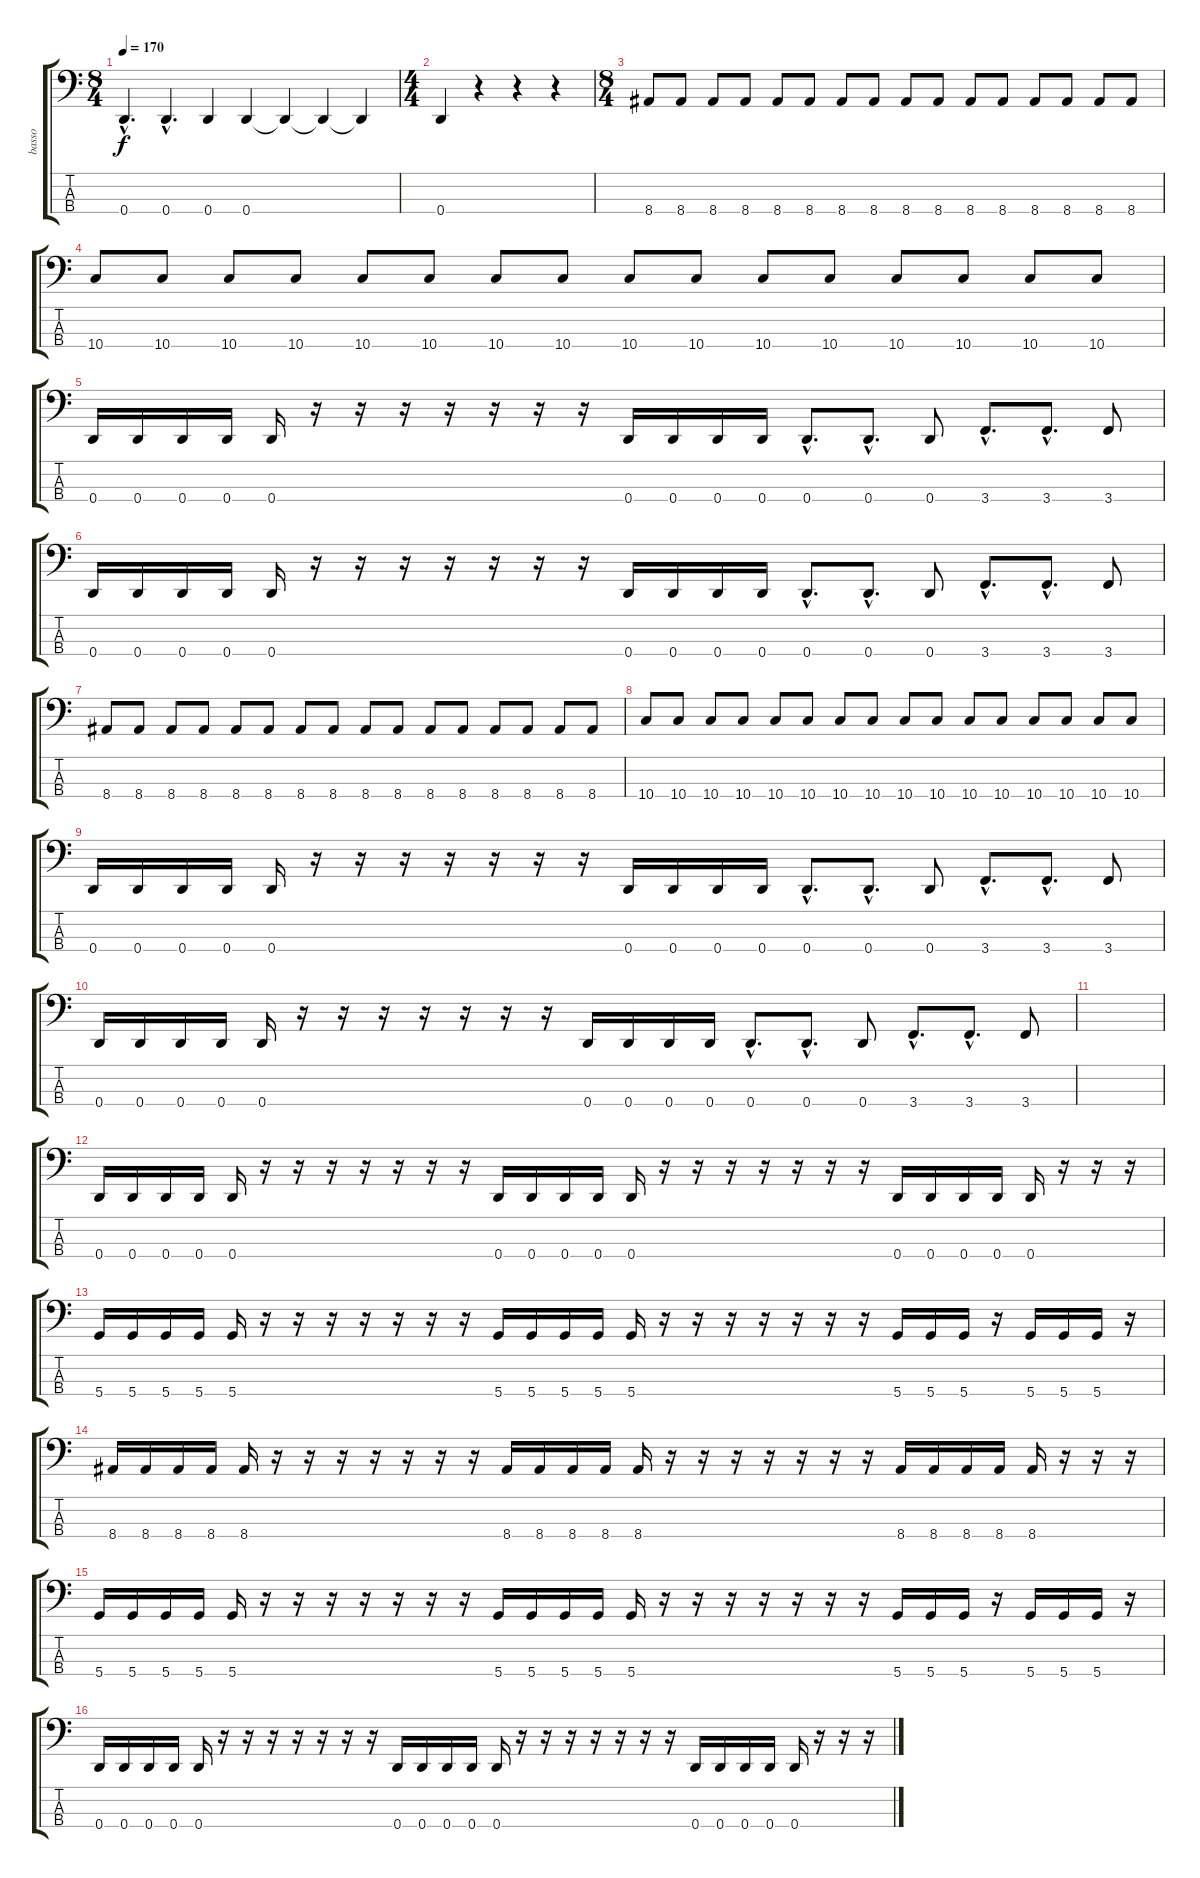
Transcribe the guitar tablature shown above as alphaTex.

\track ("basso" "basso") {instrument electricbasspick}
\staff {score tabs}
\tuning (G2 D2 A1 D1) {hide}
\ts (8 4)
\tempo 170
\clef f4
\ks c
0.4{hac}.4{d dy f} 0.4{hac}.4{d} 0.4.4 0.4.4 0.4{t}.4 0.4{t}.4 0.4{t}.4 |
\ts (4 4)
0.4.4 r.4 r.4 r.4 |
\ts (8 4)
8.4.8 8.4.8 8.4.8 8.4.8 8.4.8 8.4.8 8.4.8 8.4.8 8.4.8 8.4.8 8.4.8 8.4.8 8.4.8 8.4.8 8.4.8 8.4.8 |
10.4.8 10.4.8 10.4.8 10.4.8 10.4.8 10.4.8 10.4.8 10.4.8 10.4.8 10.4.8 10.4.8 10.4.8 10.4.8 10.4.8 10.4.8 10.4.8 |
0.4.16 0.4.16 0.4.16 0.4.16 0.4.16 r.16 r.16 r.16 r.16 r.16 r.16 r.16 0.4.16 0.4.16 0.4.16 0.4.16 0.4{hac}.8{d} 0.4{hac}.8{d} 0.4.8 3.4{hac}.8{d} 3.4{hac}.8{d} 3.4.8 |
0.4.16 0.4.16 0.4.16 0.4.16 0.4.16 r.16 r.16 r.16 r.16 r.16 r.16 r.16 0.4.16 0.4.16 0.4.16 0.4.16 0.4{hac}.8{d} 0.4{hac}.8{d} 0.4.8 3.4{hac}.8{d} 3.4{hac}.8{d} 3.4.8 |
8.4.8 8.4.8 8.4.8 8.4.8 8.4.8 8.4.8 8.4.8 8.4.8 8.4.8 8.4.8 8.4.8 8.4.8 8.4.8 8.4.8 8.4.8 8.4.8 |
10.4.8 10.4.8 10.4.8 10.4.8 10.4.8 10.4.8 10.4.8 10.4.8 10.4.8 10.4.8 10.4.8 10.4.8 10.4.8 10.4.8 10.4.8 10.4.8 |
0.4.16 0.4.16 0.4.16 0.4.16 0.4.16 r.16 r.16 r.16 r.16 r.16 r.16 r.16 0.4.16 0.4.16 0.4.16 0.4.16 0.4{hac}.8{d} 0.4{hac}.8{d} 0.4.8 3.4{hac}.8{d} 3.4{hac}.8{d} 3.4.8 |
0.4.16 0.4.16 0.4.16 0.4.16 0.4.16 r.16 r.16 r.16 r.16 r.16 r.16 r.16 0.4.16 0.4.16 0.4.16 0.4.16 0.4{hac}.8{d} 0.4{hac}.8{d} 0.4.8 3.4{hac}.8{d} 3.4{hac}.8{d} 3.4.8 |
|
0.4.16 0.4.16 0.4.16 0.4.16 0.4.16 r.16 r.16 r.16 r.16 r.16 r.16 r.16 0.4.16 0.4.16 0.4.16 0.4.16 0.4.16 r.16 r.16 r.16 r.16 r.16 r.16 r.16 0.4.16 0.4.16 0.4.16 0.4.16 0.4.16 r.16 r.16 r.16 |
5.4.16 5.4.16 5.4.16 5.4.16 5.4.16 r.16 r.16 r.16 r.16 r.16 r.16 r.16 5.4.16 5.4.16 5.4.16 5.4.16 5.4.16 r.16 r.16 r.16 r.16 r.16 r.16 r.16 5.4.16 5.4.16 5.4.16 r.16 5.4.16 5.4.16 5.4.16 r.16 |
8.4.16 8.4.16 8.4.16 8.4.16 8.4.16 r.16 r.16 r.16 r.16 r.16 r.16 r.16 8.4.16 8.4.16 8.4.16 8.4.16 8.4.16 r.16 r.16 r.16 r.16 r.16 r.16 r.16 8.4.16 8.4.16 8.4.16 8.4.16 8.4.16 r.16 r.16 r.16 |
5.4.16 5.4.16 5.4.16 5.4.16 5.4.16 r.16 r.16 r.16 r.16 r.16 r.16 r.16 5.4.16 5.4.16 5.4.16 5.4.16 5.4.16 r.16 r.16 r.16 r.16 r.16 r.16 r.16 5.4.16 5.4.16 5.4.16 r.16 5.4.16 5.4.16 5.4.16 r.16 |
0.4.16 0.4.16 0.4.16 0.4.16 0.4.16 r.16 r.16 r.16 r.16 r.16 r.16 r.16 0.4.16 0.4.16 0.4.16 0.4.16 0.4.16 r.16 r.16 r.16 r.16 r.16 r.16 r.16 0.4.16 0.4.16 0.4.16 0.4.16 0.4.16 r.16 r.16 r.16
